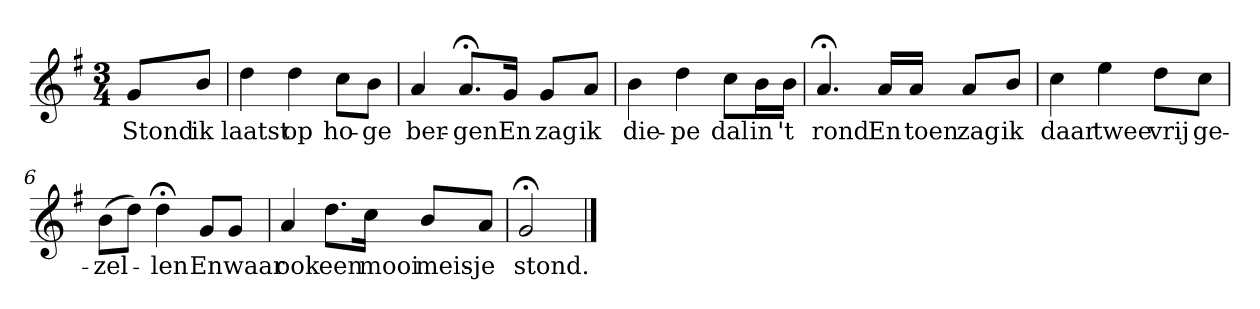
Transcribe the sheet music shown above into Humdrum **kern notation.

**kern	**text
*part1	*part1
*staff1	*staff1
*k[f#]	*
*G:	*
*M3/4	*
*MM120	*
=	=
8gL	Stond
8bJ	ik
=1	=1
4dd	laatst
4dd	op
8ccL	ho-
8bJ	-ge
=2	=2
4a	ber-
8.a;<L	-gen
16gJk	En
8gL	zag
8aJ	ik
=3	=3
4b	die-
4dd	-pe
8ccL	dal
16bL	in
16bJJ	't
=4	=4
4.a;<	rond
16aLL	En
16aJJ	toen
8aL	zag
8bJ	ik
=5	=5
4cc	daar
4ee	twee
8ddL	vrij
8ccJ	ge-
=6	=6
(8bL	-zel-
8ddJ)	.
4dd;<	-len
8gL	En
8gJ	waar
=7	=7
4a	ook
8.ddL	een
16ccJk	mooi
8bL	meis-
8aJ	-je
=8	=8
2g;<	stond.
==	==
*-	*-
